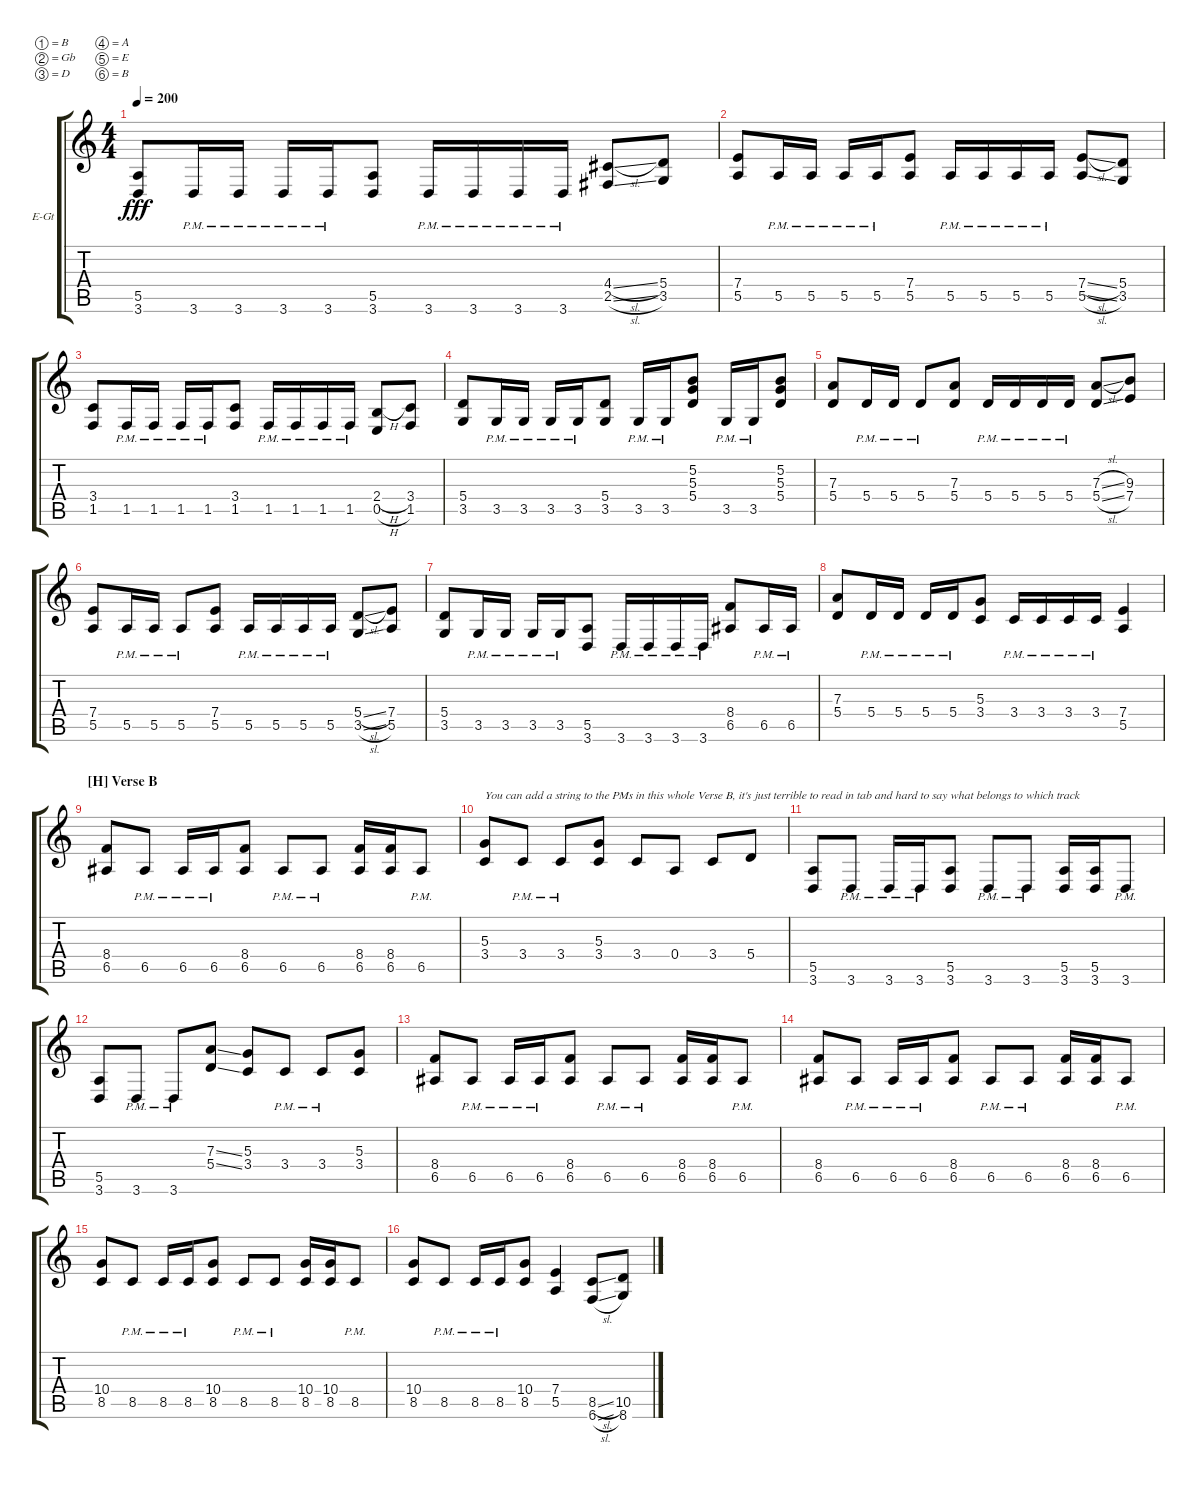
\defaultSystemsLayout 4
\bracketExtendMode groupsimilarinstruments
\firstSystemTrackNameOrientation horizontal
\otherSystemsTrackNameOrientation horizontal
\track ("Guitar 1 (Left/Low)" "E-Gt") {instrument distortionguitar}
\staff {score tabs}
\tuning (B3 Gb3 D3 A2 E2 B1)
\ts (4 4)
\tempo 200
\clef g2
\ks c
(3.6 5.5).8{dy fff} 3.6{pm}.16 3.6{pm}.16 3.6{pm}.16 3.6{pm}.16 (3.6 5.5).8 3.6{pm}.16 3.6{pm}.16 3.6{pm}.16 3.6{pm}.16 (2.5{sl} 4.4{sl}).8 (3.5 5.4).8 |
(7.4 5.5).8 5.5{pm}.16 5.5{pm}.16 5.5{pm}.16 5.5{pm}.16 (5.5 7.4).8 5.5{pm}.16 5.5{pm}.16 5.5{pm}.16 5.5{pm}.16 (5.5{sl} 7.4{sl}).8 (3.5 5.4).8 |
(1.5 3.4).8 1.5{pm}.16 1.5{pm}.16 1.5{pm}.16 1.5{pm}.16 (1.5 3.4).8 1.5{pm}.16 1.5{pm}.16 1.5{pm}.16 1.5{pm}.16 (0.5{h} 2.4{h}).8 (1.5 3.4).8 |
(3.5 5.4).8 3.5{pm}.16 3.5{pm}.16 3.5{pm}.16 3.5{pm}.16 (3.5 5.4).8 3.5{pm}.16 3.5{pm}.16 (5.2 5.3 5.4).8 3.5{pm}.16 3.5{pm}.16 (5.2 5.3 5.4).8 |
(5.4 7.3).8 5.4{pm}.16 5.4{pm}.16 5.4{pm}.8 (5.4 7.3).8 5.4{pm}.16 5.4{pm}.16 5.4{pm}.16 5.4{pm}.16 (5.4{sl} 7.3{sl}).8 (7.4 9.3).8 |
(7.4 5.5).8 5.5{pm}.16 5.5{pm}.16 5.5{pm}.8 (5.5 7.4).8 5.5{pm}.16 5.5{pm}.16 5.5{pm}.16 5.5{pm}.16 (3.5{sl} 5.4{sl}).8 (5.5 7.4).8 |
(3.5 5.4).8 3.5{pm}.16 3.5{pm}.16 3.5{pm}.16 3.5{pm}.16 (5.5 3.6).8 3.6{pm}.16 3.6{pm}.16 3.6{pm}.16 3.6{pm}.16 (6.5 8.4).8 6.5{pm}.16 6.5{pm}.16 |
(5.4 7.3).8 5.4{pm}.16 5.4{pm}.16 5.4{pm}.16 5.4{pm}.16 (3.4 5.3).8 3.4{pm}.16 3.4{pm}.16 3.4{pm}.16 3.4{pm}.16 (7.4 5.5).4 |
\section ("H" "Verse B")
(8.4 6.5).8 6.5{pm}.8 6.5{pm}.16 6.5{pm}.16 (8.4 6.5).8 6.5{pm}.8 6.5{pm}.8 (8.4 6.5).16 (8.4 6.5).16 6.5{pm}.8 |
(3.4 5.3).8{txt "You can add a string to the PMs in this whole Verse B, it's just terrible to read in tab and hard to say what belongs to which track"} 3.4{pm}.8 3.4{pm}.8 (3.4 5.3).8 3.4.8 0.4.8 3.4.8 5.4.8 |
(3.6 5.5).8 3.6{pm}.8 3.6{pm}.16 3.6{pm}.16 (3.6 5.5).8 3.6{pm}.8 3.6{pm}.8 (3.6 5.5).16 (3.6 5.5).16 3.6{pm}.8 |
(3.6 5.5).8 3.6{pm}.8 3.6{pm}.8 (5.4{ss} 7.3{ss}).8 (3.4 5.3).8 3.4{pm}.8 3.4{pm}.8 (5.3 3.4).8 |
(6.5 8.4).8 6.5{pm}.8 6.5{pm}.16 6.5{pm}.16 (6.5 8.4).8 6.5{pm}.8 6.5{pm}.8 (6.5 8.4).16 (6.5 8.4).16 6.5{pm}.8 |
(6.5 8.4).8 6.5{pm}.8 6.5{pm}.16 6.5{pm}.16 (6.5 8.4).8 6.5{pm}.8 6.5{pm}.8 (6.5 8.4).16 (6.5 8.4).16 6.5{pm}.8 |
(8.5 10.4).8 8.5{pm}.8 8.5{pm}.16 8.5{pm}.16 (8.5 10.4).8 8.5{pm}.8 8.5{pm}.8 (8.5 10.4).16 (8.5 10.4).16 8.5{pm}.8 |
(8.5 10.4).8 8.5{pm}.8 8.5{pm}.16 8.5{pm}.16 (8.5 10.4).8 (5.5 7.4).4 (8.5{sl} 6.6{sl}).8 (10.5 8.6).8
